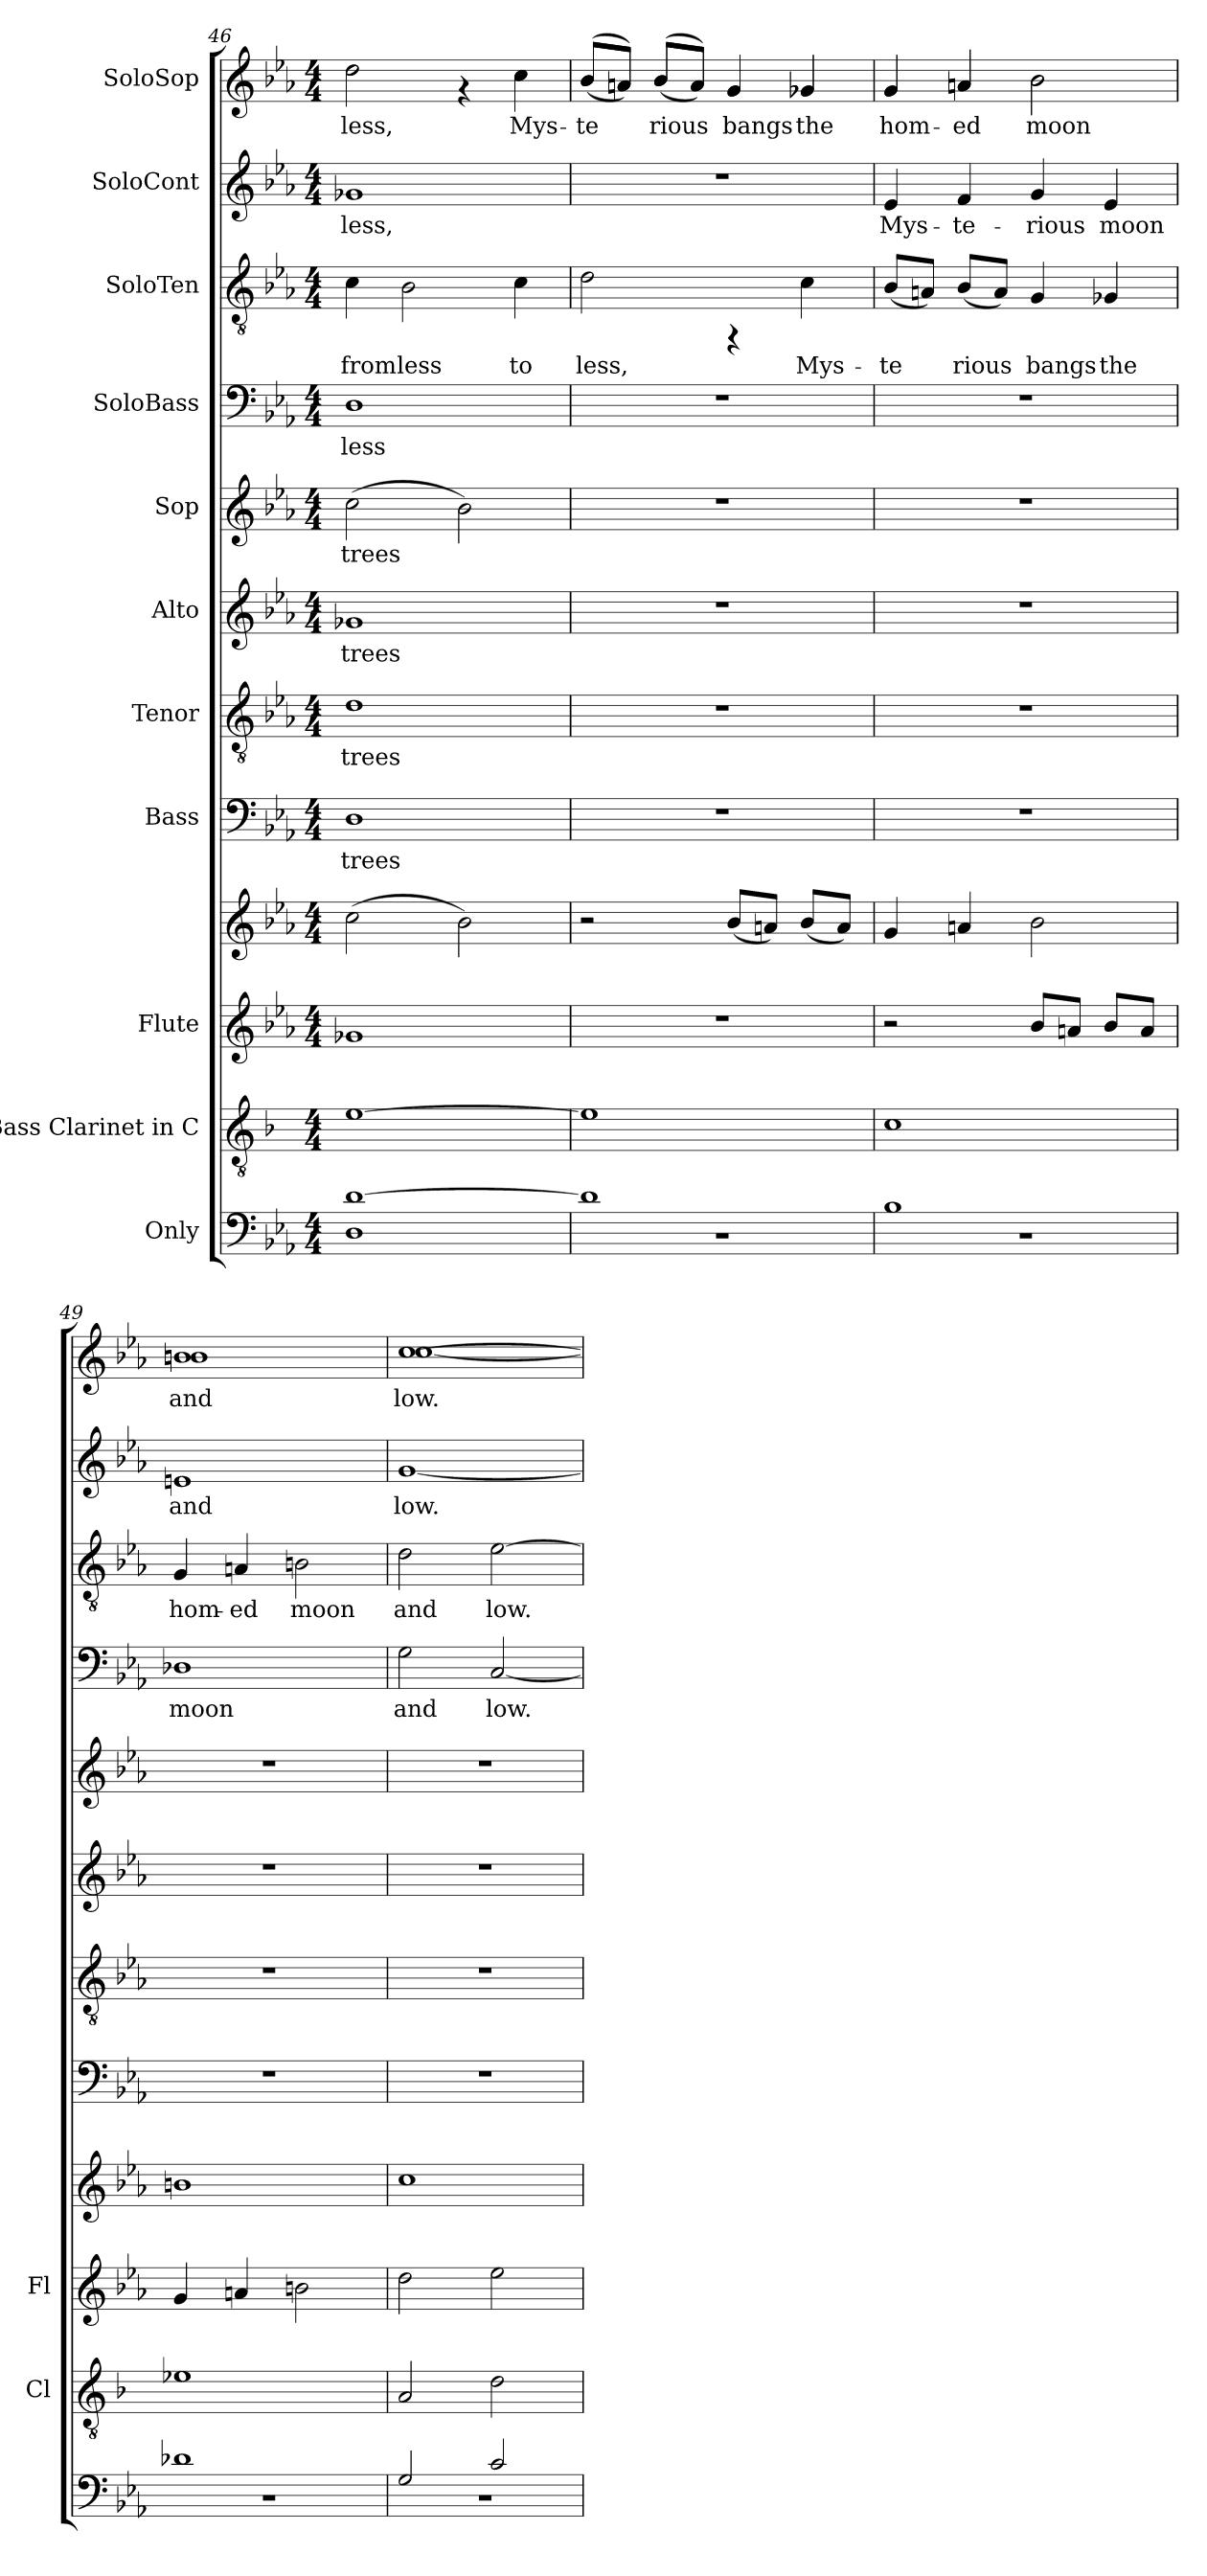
**kern	**kern	**kern	**kern	**kern	**text	**kern	**text	**kern	**text	**kern	**text	**kern	**text	**kern	**text	**kern	**text	**kern	**text
*part11	*part10	*part9	*part9	*part8	*part8	*part7	*part7	*part6	*part6	*part5	*part5	*part4	*part4	*part3	*part3	*part2	*part2	*part1	*part1
*staff12	*staff11	*staff10	*staff9	*staff8	*staff8	*staff7	*staff7	*staff6	*staff6	*staff5	*staff5	*staff4	*staff4	*staff3	*staff3	*staff2	*staff2	*staff1	*staff1
*I"Only	*I"Bass Clarinet in C	*I"Flute	*	*I"Bass	*	*I"Tenor	*	*I"Alto	*	*I"Sop	*	*I"SoloBass	*	*I"SoloTen	*	*I"SoloCont	*	*I"SoloSop	*
*	*I'Cl	*I'Fl	*	*	*	*	*	*	*	*	*	*	*	*	*	*	*	*	*
*clefF4	*clefGv2	*clefG2	*clefG2	*clefF4	*	*clefGv2	*	*clefG2	*	*clefG2	*	*clefF4	*	*clefGv2	*	*clefG2	*	*clefG2	*
*	*ITrd1c2	*	*	*	*	*	*	*	*	*	*	*	*	*	*	*	*	*	*
*k[b-e-a-]	*k[b-e-a-]	*k[b-e-a-]	*k[b-e-a-]	*k[b-e-a-]	*	*k[b-e-a-]	*	*k[b-e-a-]	*	*k[b-e-a-]	*	*k[b-e-a-]	*	*k[b-e-a-]	*	*k[b-e-a-]	*	*k[b-e-a-]	*
*E-:	*E-:	*E-:	*E-:	*E-:	*	*E-:	*	*E-:	*	*E-:	*	*E-:	*	*E-:	*	*E-:	*	*E-:	*
*M4/4	*M4/4	*M4/4	*M4/4	*M4/4	*	*M4/4	*	*M4/4	*	*M4/4	*	*M4/4	*	*M4/4	*	*M4/4	*	*M4/4	*
=46	=46	=46	=46	=46	=46	=46	=46	=46	=46	=46	=46	=46	=46	=46	=46	=46	=46	=46	=46
*^	*	*	*	*	*	*	*	*	*	*	*	*	*	*	*	*	*	*	*
!	!	!	!	!	!	!LO:LY:b	!	!LO:LY:b:cj	!	!LO:LY:b:cj	!	!LO:LY:b:cj	!	!LO:LY:b:cj	!	!LO:LY:b:cj	!	!LO:LY:b:cj	!	!LO:LY:b:cj
*	*	*	*	*	*	*	*	*	*	*	*	*	*	*	*	*	*	*	*^	*
[<1d	1D	[>1d	1g-X	(>2cc\	1D	trees	1d	trees	1g-X	trees	(>2cc\	trees	1D	less	4c\	from	1g-X	less,	2dd\	2dd\	less,
!	!	!	!	!	!	!	!	!	!	!	!	!	!	!	!	!LO:LY:b:cj	!	!	!	!	!
.	.	.	.	.	.	.	.	.	.	.	.	.	.	.	2B-\	less	.	.	.	.	.
!	!	!	!	!	!	!	!	!	!	!	!	!LO:LY:b:cj	!	!	!	!	!	!	!	!	!
.	.	.	.	2b-\)	.	.	.	.	.	.	2b-\)	.	.	.	.	.	.	.	4ryy	4rf	.
!	!	!	!	!	!	!	!	!	!	!	!	!	!	!	!	!LO:LY:b:cj	!	!	!	!	!LO:LY:b:cj
.	.	.	.	.	.	.	.	.	.	.	.	.	.	.	4c\	to	.	.	4cc\	4cc\	Mys-
!!LO:PB:g=z	!!
=47	=47	=47	=47	=47	=47	=47	=47	=47	=47	=47	=47	=47	=47	=47	=47	=47	=47	=47	=47	=47	=47
!	!	!	!	!	!	!	!	!	!	!	!	!	!	!	!	!LO:LY:b:cj	!	!	!	!	!LO:LY:b:cj
1d]	1r	1d]	1r	2r	1r	.	1r	.	1r	.	1r	.	1r	.	2d\	less,	1r	.	(<8b-/L	(<8b-/L	-te-
!	!	!	!	!	!	!	!	!	!	!	!	!	!	!	!	!	!	!	!	!	!LO:LY:b:cj
.	.	.	.	.	.	.	.	.	.	.	.	.	.	.	.	.	.	.	8an/J)	8an/J)	-
!	!	!	!	!	!	!	!	!	!	!	!	!	!	!	!	!	!	!	!	!	!LO:LY:b:cj
.	.	.	.	.	.	.	.	.	.	.	.	.	.	.	.	.	.	.	(<8b-/L	(<8b-/L	rious
!	!	!	!	!	!	!	!	!	!	!	!	!	!	!	!	!	!	!	!	!	!LO:LY:b:cj
.	.	.	.	.	.	.	.	.	.	.	.	.	.	.	.	.	.	.	8a/J)	8a/J)	.
!	!	!	!	!	!	!	!	!	!	!	!	!	!	!	!	!	!	!	!	!	!LO:LY:b:cj
.	.	.	.	(<8b-/L	.	.	.	.	.	.	.	.	.	.	4rFF	.	.	.	4g/	4g/	bangs
.	.	.	.	8an/J)	.	.	.	.	.	.	.	.	.	.	.	.	.	.	.	.	.
!	!	!	!	!	!	!	!	!	!	!	!	!	!	!	!	!LO:LY:b:cj	!	!	!	!	!LO:LY:b:cj
.	.	.	.	(<8b-/L	.	.	.	.	.	.	.	.	.	.	4c\	Mys-	.	.	4g-X/	4g-X/	the
.	.	.	.	8a/J)	.	.	.	.	.	.	.	.	.	.	.	.	.	.	.	.	.
=48	=48	=48	=48	=48	=48	=48	=48	=48	=48	=48	=48	=48	=48	=48	=48	=48	=48	=48	=48	=48	=48
!	!	!	!	!	!	!	!	!	!	!	!	!	!	!	!	!LO:LY:b:cj	!	!LO:LY:b:cj	!	!	!LO:LY:b:cj
1B-	1r	1B-	2r	4g/	1r	.	1r	.	1r	.	1r	.	1r	.	(<8B-/L	-te-	4e-/	Mys-	4g/	4g/	hom-
!	!	!	!	!	!	!	!	!	!	!	!	!	!	!	!	!LO:LY:b:cj	!	!	!	!	!
.	.	.	.	.	.	.	.	.	.	.	.	.	.	.	8An/J)	-	.	.	.	.	.
!	!	!	!	!	!	!	!	!	!	!	!	!	!	!	!	!LO:LY:b:cj	!	!LO:LY:b:cj	!	!	!LO:LY:b:cj
.	.	.	.	4an/	.	.	.	.	.	.	.	.	.	.	(<8B-/L	rious	4f/	-te-	4an/	4an/	-ed
!	!	!	!	!	!	!	!	!	!	!	!	!	!	!	!	!LO:LY:b:cj	!	!	!	!	!
.	.	.	.	.	.	.	.	.	.	.	.	.	.	.	8A/J)	.	.	.	.	.	.
!	!	!	!	!	!	!	!	!	!	!	!	!	!	!	!	!LO:LY:b:cj	!	!LO:LY:b:cj	!	!	!LO:LY:b:cj
.	.	.	8b-/L	2b-\	.	.	.	.	.	.	.	.	.	.	4G/	bangs	4g/	-rious	2b-\	2b-\	moon
.	.	.	8an/J	.	.	.	.	.	.	.	.	.	.	.	.	.	.	.	.	.	.
!	!	!	!	!	!	!	!	!	!	!	!	!	!	!	!	!LO:LY:b:cj	!	!LO:LY:b:cj	!	!	!
.	.	.	8b-/L	.	.	.	.	.	.	.	.	.	.	.	4G-X/	the	4e-/	moon	.	.	.
.	.	.	8a/J	.	.	.	.	.	.	.	.	.	.	.	.	.	.	.	.	.	.
=49	=49	=49	=49	=49	=49	=49	=49	=49	=49	=49	=49	=49	=49	=49	=49	=49	=49	=49	=49	=49	=49
!	!	!	!	!	!	!	!	!	!	!	!	!	!	!LO:LY:b:cj	!	!LO:LY:b:cj	!	!LO:LY:b:cj	!	!	!LO:LY:b:cj
1d-X	1r	1d-X	4g/	1bn	1r	.	1r	.	1r	.	1r	.	1D-X	moon	4G/	hom-	1en	and	1bn	1bn	and
!	!	!	!	!	!	!	!	!	!	!	!	!	!	!	!	!LO:LY:b:cj	!	!	!	!	!
.	.	.	4an/	.	.	.	.	.	.	.	.	.	.	.	4An/	-ed	.	.	.	.	.
!	!	!	!	!	!	!	!	!	!	!	!	!	!	!	!	!LO:LY:b:cj	!	!	!	!	!
.	.	.	2bn\	.	.	.	.	.	.	.	.	.	.	.	2Bn\	moon	.	.	.	.	.
=50	=50	=50	=50	=50	=50	=50	=50	=50	=50	=50	=50	=50	=50	=50	=50	=50	=50	=50	=50	=50	=50
!	!	!	!	!	!	!	!	!	!	!	!	!	!	!LO:LY:b:cj	!	!LO:LY:b:cj	!	!LO:LY:b:cj	!	!	!LO:LY:b:cj
2G/	1r	2G/	2dd\	1cc	1r	.	1r	.	1r	.	1r	.	2G\	and	2d\	and	[<1g	low.	[>1cc	[>1cc	low.
!	!	!	!	!	!	!	!	!	!	!	!	!	!	!LO:LY:b:cj	!	!LO:LY:b:cj	!	!	!	!	!
2c/	.	2c\	2ee-\	.	.	.	.	.	.	.	.	.	[<2C/	low.	[>2e-\	low.	.	.	.	.	.
*v	*v	*	*	*	*	*	*	*	*	*	*	*	*	*	*	*	*	*	*v	*v	*
=	=	=	=	=	=	=	=	=	=	=	=	=	=	=	=	=	=	=	=
*-	*-	*-	*-	*-	*-	*-	*-	*-	*-	*-	*-	*-	*-	*-	*-	*-	*-	*-	*-
